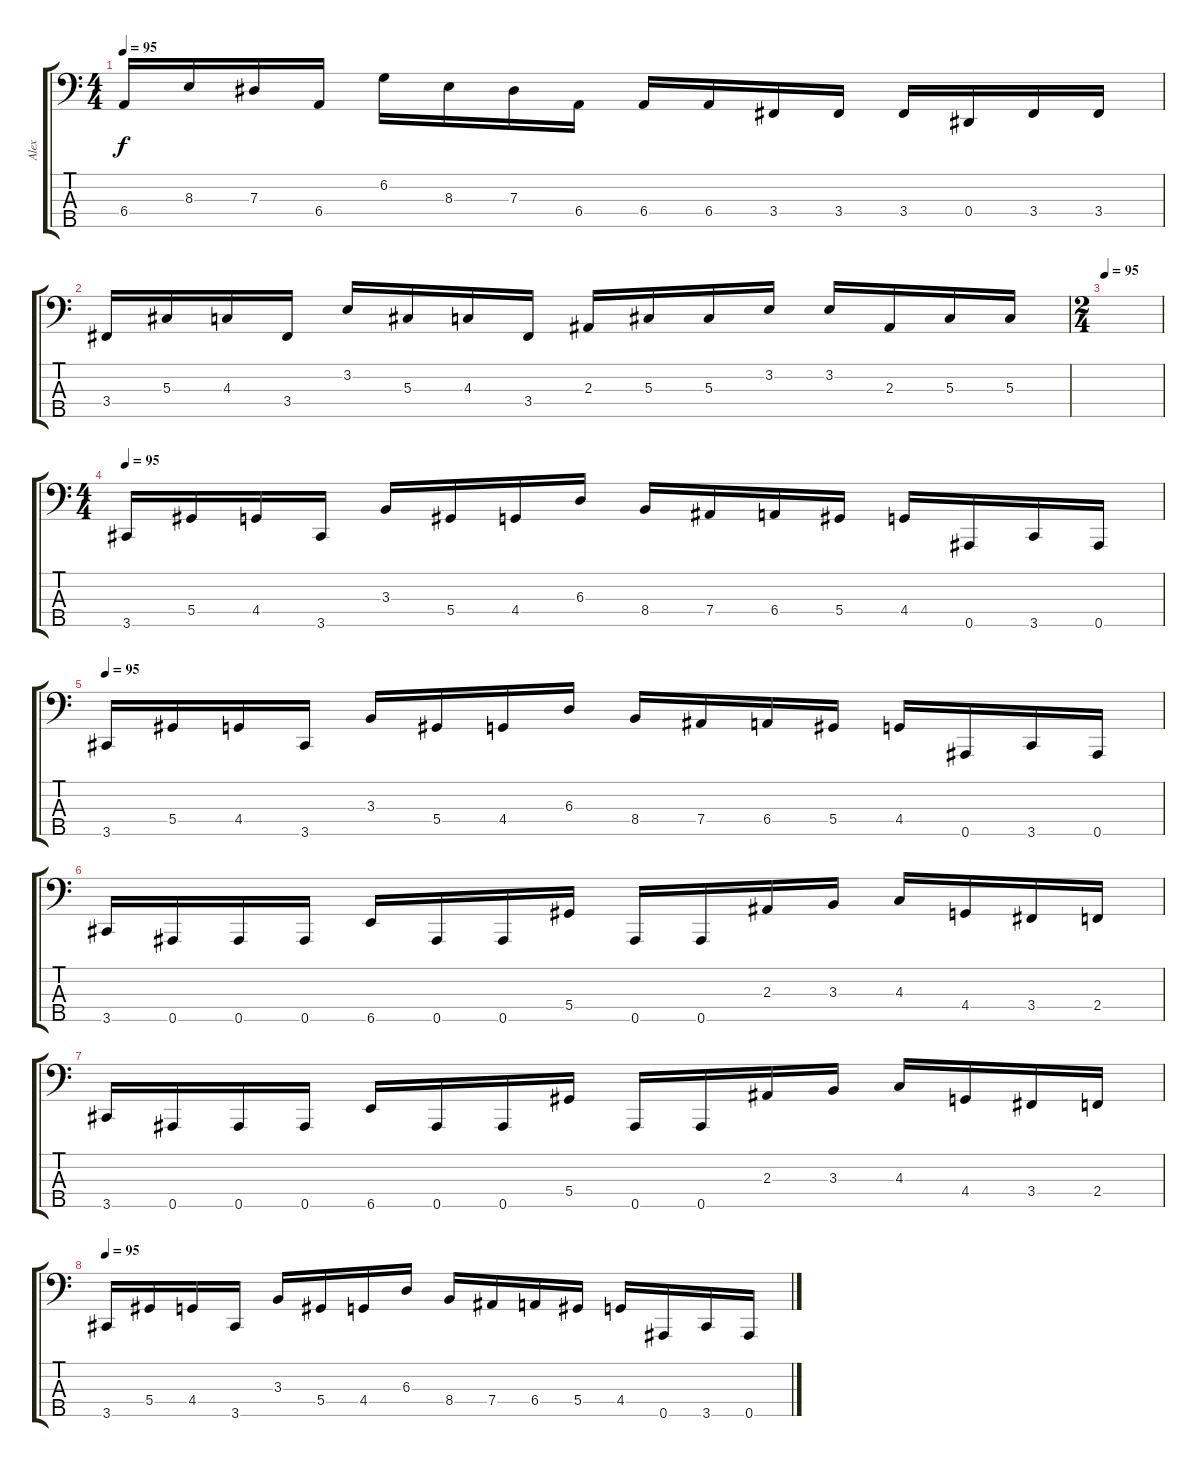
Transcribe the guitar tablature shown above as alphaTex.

\track ("Alex" "Alex") {instrument electricbassfinger}
\staff {score tabs}
\tuning (Gb2 Db2 Ab1 Eb1 Bb0) {hide}
\ts (4 4)
\tempo 95
\clef f4
\ks c
6.4.16{dy f} 8.3.16 7.3.16 6.4.16 6.2.16 8.3.16 7.3.16 6.4.16 6.4.16 6.4.16 3.4.16 3.4.16 3.4.16 0.4.16 3.4.16 3.4.16 |
3.4.16 5.3.16 4.3.16 3.4.16 3.2.16 5.3.16 4.3.16 3.4.16 2.3.16 5.3.16 5.3.16 3.2.16 3.2.16 2.3.16 5.3.16 5.3.16 |
\ts (2 4)
\tempo 95
|
\ts (4 4)
\tempo 95
3.5.16 5.4.16 4.4.16 3.5.16 3.3.16 5.4.16 4.4.16 6.3.16 8.4.16 7.4.16 6.4.16 5.4.16 4.4.16 0.5.16 3.5.16 0.5.16 |
\tempo 95
3.5.16 5.4.16 4.4.16 3.5.16 3.3.16 5.4.16 4.4.16 6.3.16 8.4.16 7.4.16 6.4.16 5.4.16 4.4.16 0.5.16 3.5.16 0.5.16 |
3.5.16 0.5.16 0.5.16 0.5.16 6.5.16 0.5.16 0.5.16 5.4.16 0.5.16 0.5.16 2.3.16 3.3.16 4.3.16 4.4.16 3.4.16 2.4.16 |
3.5.16 0.5.16 0.5.16 0.5.16 6.5.16 0.5.16 0.5.16 5.4.16 0.5.16 0.5.16 2.3.16 3.3.16 4.3.16 4.4.16 3.4.16 2.4.16 |
\tempo 95
3.5.16 5.4.16 4.4.16 3.5.16 3.3.16 5.4.16 4.4.16 6.3.16 8.4.16 7.4.16 6.4.16 5.4.16 4.4.16 0.5.16 3.5.16 0.5.16
